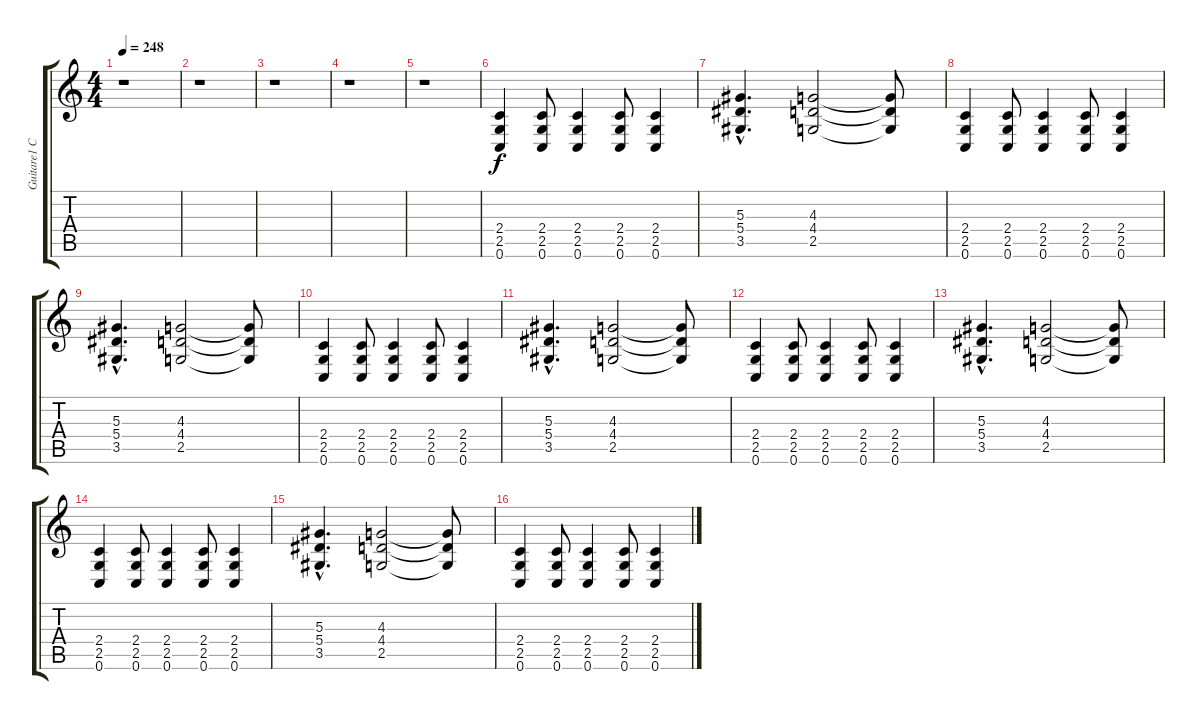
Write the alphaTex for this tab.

\track ("Guitare1 C 61-62 a voir" "Guitare1 C") {instrument overdrivenguitar}
\staff {score tabs}
\tuning (C4 G3 Eb3 Bb2 F2 C2) {hide}
\ts (4 4)
\tempo 248
\clef g2
\ks c
r.1{dy f} |
r.1 |
r.1 |
r.1 |
r.1 |
(2.4 2.5 0.6).4 (2.4 2.5 0.6).8 (2.4 2.5 0.6).4 (2.4 2.5 0.6).8 (2.4 2.5 0.6).4 |
(5.3{hac} 5.4{hac} 3.5{hac}).4{d} (4.3 4.4 2.5).2 (4.3{t} 4.4{t} 2.5{t}).8 |
(2.4 2.5 0.6).4 (2.4 2.5 0.6).8 (2.4 2.5 0.6).4 (2.4 2.5 0.6).8 (2.4 2.5 0.6).4 |
(5.3{hac} 5.4{hac} 3.5{hac}).4{d} (4.3 4.4 2.5).2 (4.3{t} 4.4{t} 2.5{t}).8 |
(2.4 2.5 0.6).4 (2.4 2.5 0.6).8 (2.4 2.5 0.6).4 (2.4 2.5 0.6).8 (2.4 2.5 0.6).4 |
(5.3{hac} 5.4{hac} 3.5{hac}).4{d} (4.3 4.4 2.5).2 (4.3{t} 4.4{t} 2.5{t}).8 |
(2.4 2.5 0.6).4 (2.4 2.5 0.6).8 (2.4 2.5 0.6).4 (2.4 2.5 0.6).8 (2.4 2.5 0.6).4 |
(5.3{hac} 5.4{hac} 3.5{hac}).4{d} (4.3 4.4 2.5).2 (4.3{t} 4.4{t} 2.5{t}).8 |
(2.4 2.5 0.6).4 (2.4 2.5 0.6).8 (2.4 2.5 0.6).4 (2.4 2.5 0.6).8 (2.4 2.5 0.6).4 |
(5.3{hac} 5.4{hac} 3.5{hac}).4{d} (4.3 4.4 2.5).2 (4.3{t} 4.4{t} 2.5{t}).8 |
(2.4 2.5 0.6).4 (2.4 2.5 0.6).8 (2.4 2.5 0.6).4 (2.4 2.5 0.6).8 (2.4 2.5 0.6).4
